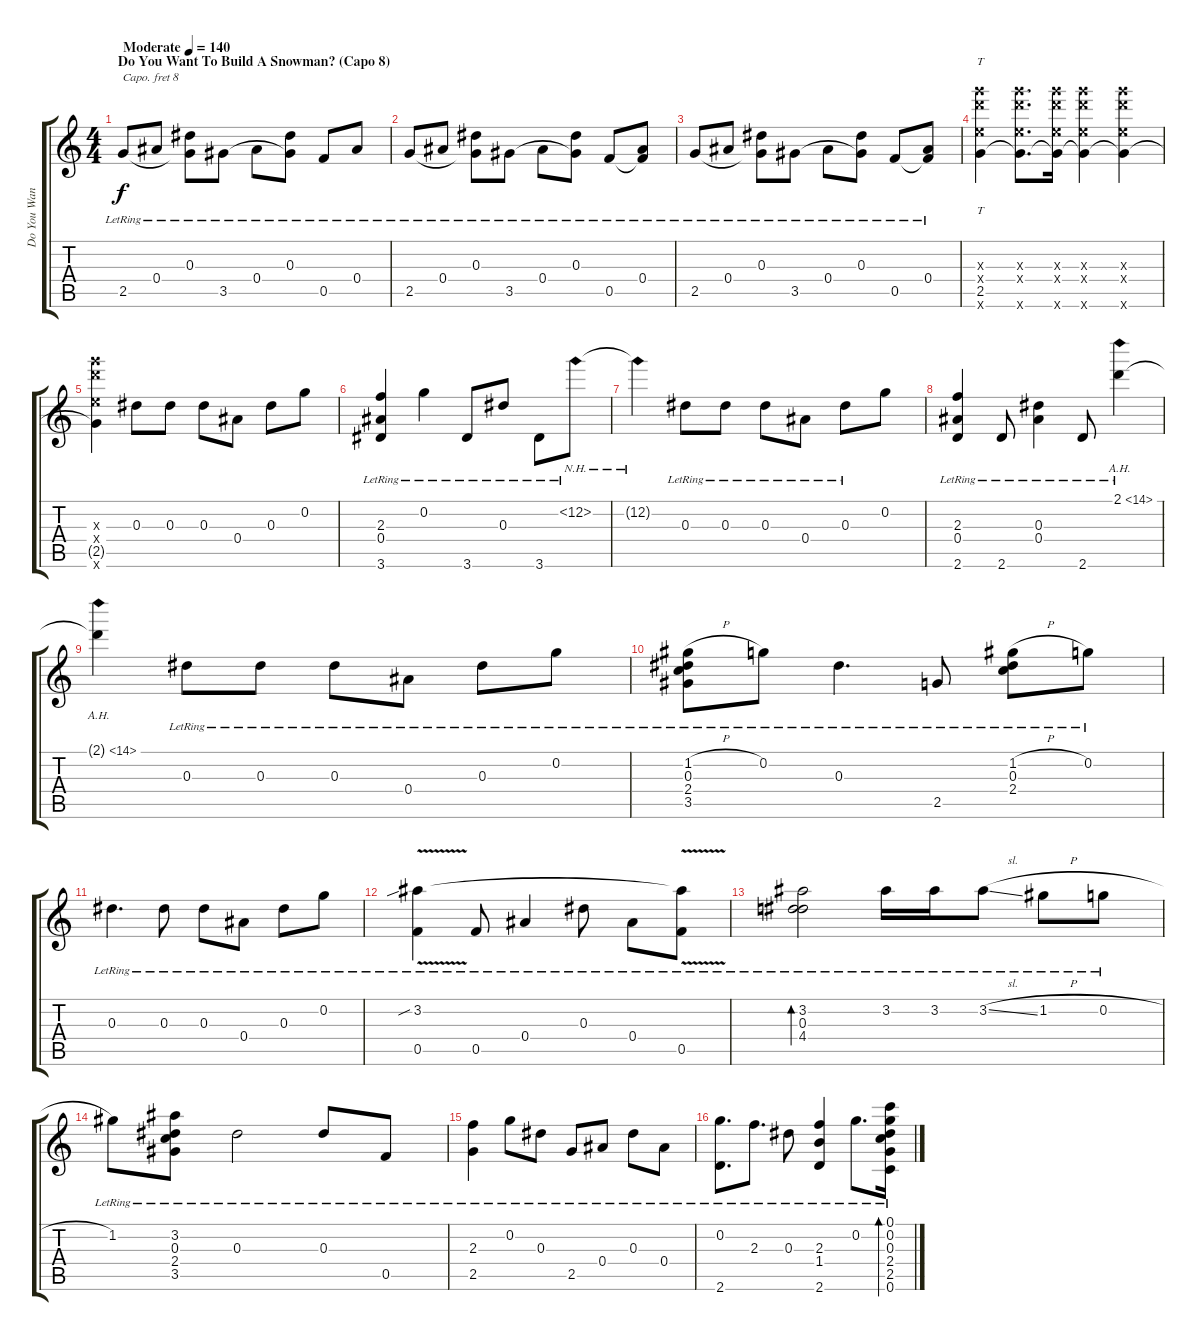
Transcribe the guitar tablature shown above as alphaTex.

\track ("Do You Want To Build A Snowman? (Capo 8)" "Do You Wan") {instrument acousticguitarsteel}
\staff {score tabs}
\capo 8
\tuning (E4 B3 G3 D3 A2 E2) {hide}
\ts (4 4)
\section ("" "Do You Want To Build A Snowman? (Capo 8)")
\tempo (140 "Moderate")
\clef g2
\ks c
2.5{lr}.8{dy f instrument acousticguitarsteel} 0.4{lr}.8 (0.3{lr} 2.5{t}).8 3.5{lr}.8 0.4{lr}.8 (0.3{lr} 3.5{t}).8 0.5{lr}.8 0.4{lr}.8 |
2.5{lr}.8 0.4{lr}.8 (0.3{lr} 2.5{t}).8 3.5{lr}.8 0.4{lr}.8 (0.3{lr} 3.5{t}).8 0.5{lr}.8 (0.4{lr} 0.5{t}).8 |
2.5{lr}.8 0.4{lr}.8 (0.3{lr} 2.5{t}).8 3.5{lr}.8 0.4{lr}.8 (0.3{lr} 3.5{t}).8 0.5{lr}.8 (0.4{lr} 0.5{t}).8 |
(16.3{x} 16.4{x} 2.5 16.6{x}).4{tt} (16.3{x} 16.4{x} 2.5{t} 16.6{x}).8{d} (16.3{x} 16.4{x} 2.5{t} 16.6{x}).16 (16.3{x} 16.4{x} 2.5{t} 16.6{x}).4 (16.3{x} 16.4{x} 2.5{t} 16.6{x}).4 |
(16.3{x} 16.4{x} 2.5{t} 16.6{x}).4 0.3.8 0.3.8 0.3.8 0.4.8 0.3.8 0.2.8 |
(2.3{lr} 0.4{lr} 3.6{lr}).4 0.2{lr}.4 3.6{lr}.8 0.3{lr}.8 3.6{lr}.8 12.2{nh lr}.8 |
12.2{nh t}.4 0.3{lr}.8 0.3{lr}.8 0.3{lr}.8 0.4{lr}.8 0.3{lr}.8 0.2.8 |
(2.3{lr} 0.4{lr} 2.6{lr}).4 2.6{lr}.8 (0.3{lr} 0.4{lr}).4 2.6{lr}.8 2.1{ah 12 lr}.4 |
2.1{ah 12 t}.4 0.3{lr}.8 0.3{lr}.8 0.3{lr}.8 0.4{lr}.8 0.3{lr}.8 0.2{lr}.8 |
(1.2{h lr} 0.3{lr} 2.4{lr} 3.5{lr}).8 0.2{lr}.8 0.3{lr}.4{d} 2.5{lr}.8 (1.2{h lr} 0.3{lr} 2.4{lr}).8 0.2{lr}.8 |
0.3{lr}.4{d} 0.3{lr}.8 0.3{lr}.8 0.4{lr}.8 0.3{lr}.8 0.2{lr}.8 |
(3.2{v sib lr} 0.5{lr}).4 0.5{lr}.8 0.4{lr}.4 0.3{lr}.8 0.4{lr}.8 (3.2{t} 0.5{lr}).8 |
(3.2{lr} 0.3{lr} 4.4{lr}).2{bd 480} 3.2{lr}.16 3.2{lr}.16 3.2{sl lr}.8 1.2{h lr}.8 0.2{h lr}.8 |
1.2{lr}.8 (3.2{lr} 0.3{lr} 2.4{lr} 3.5{lr}).8 0.3{lr}.2 0.3{lr}.8 0.5{lr}.8 |
(2.3{lr} 2.5{lr}).4 0.2{lr}.8 0.3{lr}.8 2.5{lr}.8 0.4{lr}.8 0.3{lr}.8 0.4{lr}.8 |
(0.2{lr} 2.6{lr}).8{d} 2.3{lr}.8{d} 0.3{lr}.8 (2.3{lr} 1.4{lr} 2.6{lr}).4 0.2{lr}.8{d} (0.1{lr} 0.2{lr} 0.3{lr} 2.4{lr} 2.5{lr} 0.6{lr}).16{bd 240}
